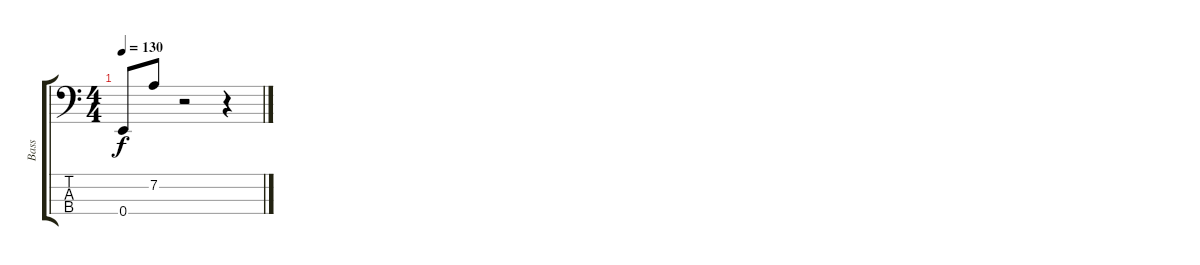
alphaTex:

\track ("Bass" "Bass") {instrument slapbass1}
\staff {score tabs}
\tuning (G2 D2 A1 E1) {hide}
\ts (4 4)
\tempo 130
\clef f4
\ks c
0.4.8{dy f} 7.2.8 r.2 r.4
